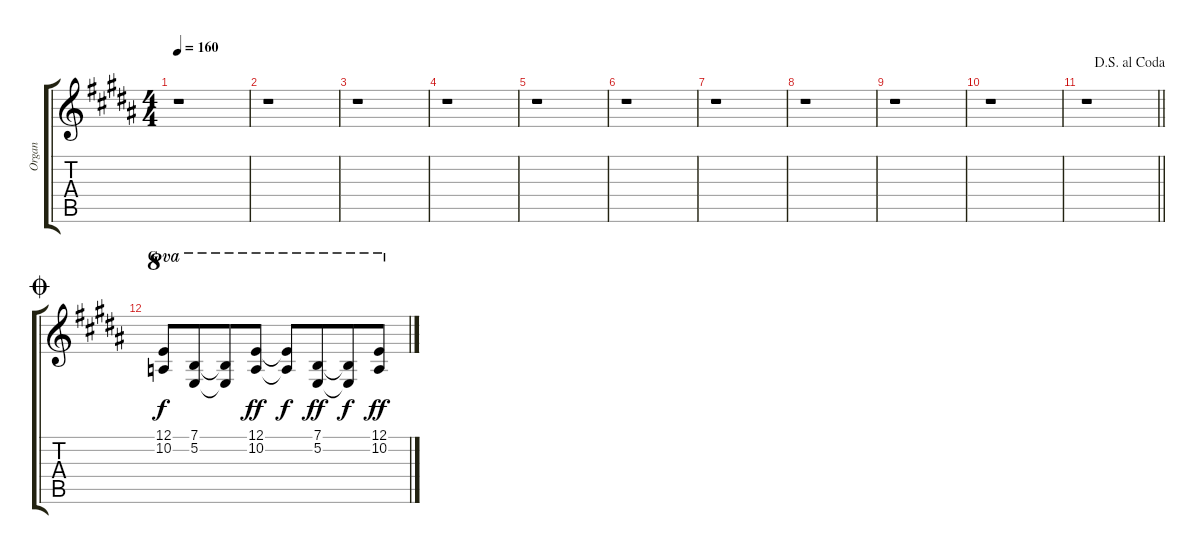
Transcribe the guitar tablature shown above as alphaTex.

\track ("Organ" "Organ") {instrument rockorgan}
\staff {score tabs}
\tuning (E4 B3 G3 D3 A2 E2) {hide}
\ts (4 4)
\tempo 160
\clef g2
\ks b
r.1{dy ff} |
r.1 |
r.1 |
r.1 |
r.1 |
r.1 |
r.1 |
r.1 |
r.1 |
r.1 |
\jump dalsegnoalcoda
\barLineRight lightlight
r.1 |
\section ("" "G")
\jump coda
(12.1 10.2).8{ot 8va dy f} (7.1 5.2).8{ot 8va beam merge} (7.1{t} 5.2{t}).8{ot 8va} (12.1 10.2).8{ot 8va dy ff} (12.1{t} 10.2{t}).8{ot 8va dy f} (7.1 5.2).8{ot 8va dy ff beam merge} (7.1{t} 5.2{t}).8{ot 8va dy f} (12.1 10.2).8{ot 8va dy ff}
